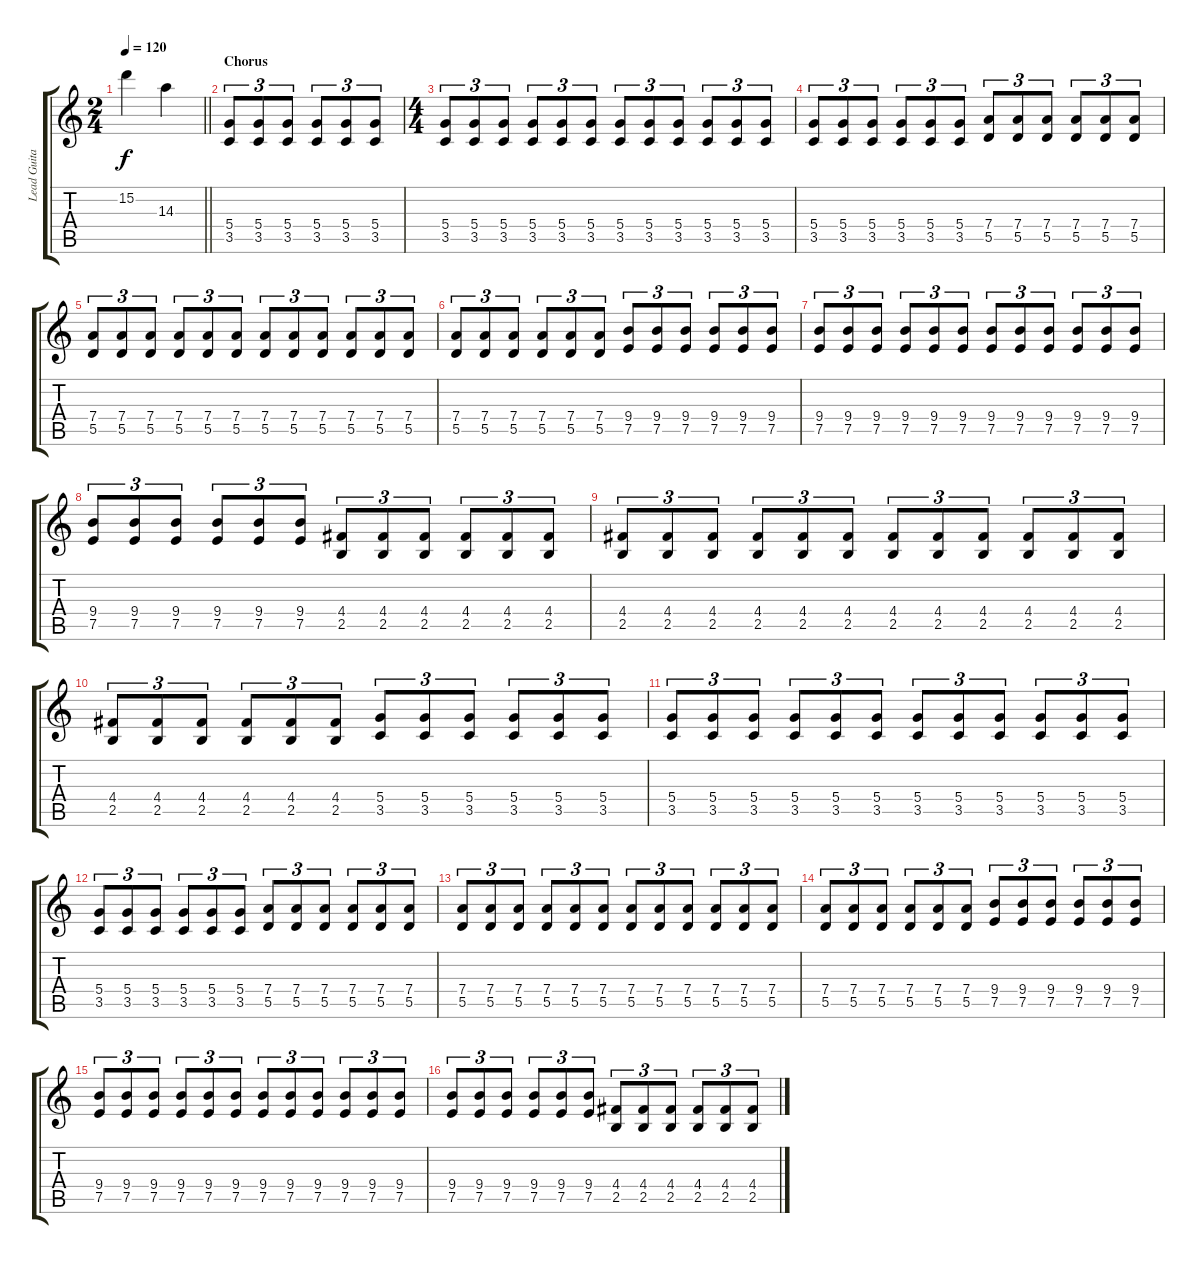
\track ("Lead Guitar" "Lead Guita") {instrument distortionguitar}
\staff {score tabs}
\tuning (E4 B3 G3 D3 A2 E2) {hide}
\ts (2 4)
\tempo 120
\clef g2
\barLineRight lightlight
\ks c
15.2.4{dy f} 14.3.4 |
\section ("" "Chorus")
(5.4 3.5).8{tu (3 2)} (5.4 3.5).8{tu (3 2)} (5.4 3.5).8{tu (3 2)} (5.4 3.5).8{tu (3 2)} (5.4 3.5).8{tu (3 2)} (5.4 3.5).8{tu (3 2)} |
\ts (4 4)
(5.4 3.5).8{tu (3 2)} (5.4 3.5).8{tu (3 2)} (5.4 3.5).8{tu (3 2)} (5.4 3.5).8{tu (3 2)} (5.4 3.5).8{tu (3 2)} (5.4 3.5).8{tu (3 2)} (5.4 3.5).8{tu (3 2)} (5.4 3.5).8{tu (3 2)} (5.4 3.5).8{tu (3 2)} (5.4 3.5).8{tu (3 2)} (5.4 3.5).8{tu (3 2)} (5.4 3.5).8{tu (3 2)} |
(5.4 3.5).8{tu (3 2)} (5.4 3.5).8{tu (3 2)} (5.4 3.5).8{tu (3 2)} (5.4 3.5).8{tu (3 2)} (5.4 3.5).8{tu (3 2)} (5.4 3.5).8{tu (3 2)} (7.4 5.5).8{tu (3 2)} (7.4 5.5).8{tu (3 2)} (7.4 5.5).8{tu (3 2)} (7.4 5.5).8{tu (3 2)} (7.4 5.5).8{tu (3 2)} (7.4 5.5).8{tu (3 2)} |
(7.4 5.5).8{tu (3 2)} (7.4 5.5).8{tu (3 2)} (7.4 5.5).8{tu (3 2)} (7.4 5.5).8{tu (3 2)} (7.4 5.5).8{tu (3 2)} (7.4 5.5).8{tu (3 2)} (7.4 5.5).8{tu (3 2)} (7.4 5.5).8{tu (3 2)} (7.4 5.5).8{tu (3 2)} (7.4 5.5).8{tu (3 2)} (7.4 5.5).8{tu (3 2)} (7.4 5.5).8{tu (3 2)} |
(7.4 5.5).8{tu (3 2)} (7.4 5.5).8{tu (3 2)} (7.4 5.5).8{tu (3 2)} (7.4 5.5).8{tu (3 2)} (7.4 5.5).8{tu (3 2)} (7.4 5.5).8{tu (3 2)} (9.4 7.5).8{tu (3 2)} (9.4 7.5).8{tu (3 2)} (9.4 7.5).8{tu (3 2)} (9.4 7.5).8{tu (3 2)} (9.4 7.5).8{tu (3 2)} (9.4 7.5).8{tu (3 2)} |
(9.4 7.5).8{tu (3 2)} (9.4 7.5).8{tu (3 2)} (9.4 7.5).8{tu (3 2)} (9.4 7.5).8{tu (3 2)} (9.4 7.5).8{tu (3 2)} (9.4 7.5).8{tu (3 2)} (9.4 7.5).8{tu (3 2)} (9.4 7.5).8{tu (3 2)} (9.4 7.5).8{tu (3 2)} (9.4 7.5).8{tu (3 2)} (9.4 7.5).8{tu (3 2)} (9.4 7.5).8{tu (3 2)} |
(9.4 7.5).8{tu (3 2)} (9.4 7.5).8{tu (3 2)} (9.4 7.5).8{tu (3 2)} (9.4 7.5).8{tu (3 2)} (9.4 7.5).8{tu (3 2)} (9.4 7.5).8{tu (3 2)} (4.4 2.5).8{tu (3 2)} (4.4 2.5).8{tu (3 2)} (4.4 2.5).8{tu (3 2)} (4.4 2.5).8{tu (3 2)} (4.4 2.5).8{tu (3 2)} (4.4 2.5).8{tu (3 2)} |
(4.4 2.5).8{tu (3 2)} (4.4 2.5).8{tu (3 2)} (4.4 2.5).8{tu (3 2)} (4.4 2.5).8{tu (3 2)} (4.4 2.5).8{tu (3 2)} (4.4 2.5).8{tu (3 2)} (4.4 2.5).8{tu (3 2)} (4.4 2.5).8{tu (3 2)} (4.4 2.5).8{tu (3 2)} (4.4 2.5).8{tu (3 2)} (4.4 2.5).8{tu (3 2)} (4.4 2.5).8{tu (3 2)} |
(4.4 2.5).8{tu (3 2)} (4.4 2.5).8{tu (3 2)} (4.4 2.5).8{tu (3 2)} (4.4 2.5).8{tu (3 2)} (4.4 2.5).8{tu (3 2)} (4.4 2.5).8{tu (3 2)} (5.4 3.5).8{tu (3 2)} (5.4 3.5).8{tu (3 2)} (5.4 3.5).8{tu (3 2)} (5.4 3.5).8{tu (3 2)} (5.4 3.5).8{tu (3 2)} (5.4 3.5).8{tu (3 2)} |
(5.4 3.5).8{tu (3 2)} (5.4 3.5).8{tu (3 2)} (5.4 3.5).8{tu (3 2)} (5.4 3.5).8{tu (3 2)} (5.4 3.5).8{tu (3 2)} (5.4 3.5).8{tu (3 2)} (5.4 3.5).8{tu (3 2)} (5.4 3.5).8{tu (3 2)} (5.4 3.5).8{tu (3 2)} (5.4 3.5).8{tu (3 2)} (5.4 3.5).8{tu (3 2)} (5.4 3.5).8{tu (3 2)} |
(5.4 3.5).8{tu (3 2)} (5.4 3.5).8{tu (3 2)} (5.4 3.5).8{tu (3 2)} (5.4 3.5).8{tu (3 2)} (5.4 3.5).8{tu (3 2)} (5.4 3.5).8{tu (3 2)} (7.4 5.5).8{tu (3 2)} (7.4 5.5).8{tu (3 2)} (7.4 5.5).8{tu (3 2)} (7.4 5.5).8{tu (3 2)} (7.4 5.5).8{tu (3 2)} (7.4 5.5).8{tu (3 2)} |
(7.4 5.5).8{tu (3 2)} (7.4 5.5).8{tu (3 2)} (7.4 5.5).8{tu (3 2)} (7.4 5.5).8{tu (3 2)} (7.4 5.5).8{tu (3 2)} (7.4 5.5).8{tu (3 2)} (7.4 5.5).8{tu (3 2)} (7.4 5.5).8{tu (3 2)} (7.4 5.5).8{tu (3 2)} (7.4 5.5).8{tu (3 2)} (7.4 5.5).8{tu (3 2)} (7.4 5.5).8{tu (3 2)} |
(7.4 5.5).8{tu (3 2)} (7.4 5.5).8{tu (3 2)} (7.4 5.5).8{tu (3 2)} (7.4 5.5).8{tu (3 2)} (7.4 5.5).8{tu (3 2)} (7.4 5.5).8{tu (3 2)} (9.4 7.5).8{tu (3 2)} (9.4 7.5).8{tu (3 2)} (9.4 7.5).8{tu (3 2)} (9.4 7.5).8{tu (3 2)} (9.4 7.5).8{tu (3 2)} (9.4 7.5).8{tu (3 2)} |
(9.4 7.5).8{tu (3 2)} (9.4 7.5).8{tu (3 2)} (9.4 7.5).8{tu (3 2)} (9.4 7.5).8{tu (3 2)} (9.4 7.5).8{tu (3 2)} (9.4 7.5).8{tu (3 2)} (9.4 7.5).8{tu (3 2)} (9.4 7.5).8{tu (3 2)} (9.4 7.5).8{tu (3 2)} (9.4 7.5).8{tu (3 2)} (9.4 7.5).8{tu (3 2)} (9.4 7.5).8{tu (3 2)} |
(9.4 7.5).8{tu (3 2)} (9.4 7.5).8{tu (3 2)} (9.4 7.5).8{tu (3 2)} (9.4 7.5).8{tu (3 2)} (9.4 7.5).8{tu (3 2)} (9.4 7.5).8{tu (3 2)} (4.4 2.5).8{tu (3 2)} (4.4 2.5).8{tu (3 2)} (4.4 2.5).8{tu (3 2)} (4.4 2.5).8{tu (3 2)} (4.4 2.5).8{tu (3 2)} (4.4 2.5).8{tu (3 2)}
